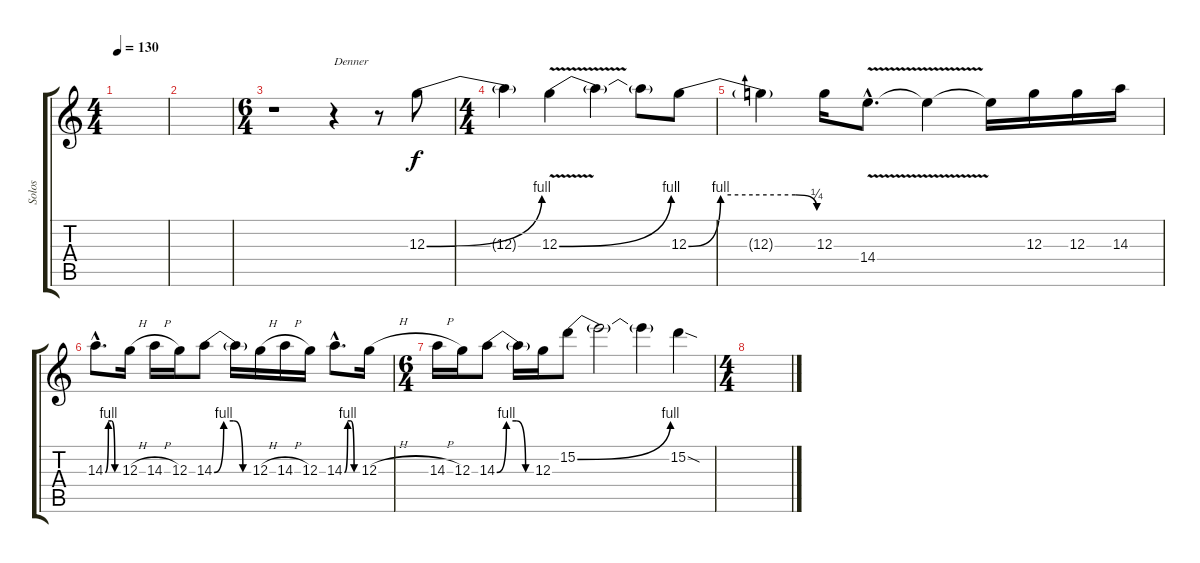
\track ("Solos" "Solos") {instrument distortionguitar}
\staff {score tabs}
\tuning (E4 B3 G3 D3 A2 E2) {hide}
\ts (4 4)
\tempo 130
\clef g2
\ks c
|
|
\ts (6 4)
r.1 r.4{txt "Denner"} r.8 12.3{be (bend 0 0 60 4)}.8 |
\ts (4 4)
12.3{t}.4 12.3{be (bend 0 0 60 4) v}.4 12.3{t}.4 12.3{t}.8 12.3{be (custom 0 0 15 4 30 4 50 4 60 1)}.8 |
12.3{t}.4 12.3.16 14.4{v hac}.8{d} 14.4{t}.4 14.4{t}.16 12.3.16 12.3.16 14.3.16 |
14.3{be (custom 0 0 15 4 30 4 45 0 60 0) hac}.8{d} 12.3{h}.16 14.3{h}.16 12.3.16 14.3{be (custom 0 0 15 4 30 4 45 0 60 0)}.8 14.3{t}.16 12.3{h}.16 14.3{h}.16 12.3.16 14.3{be (custom 0 0 15 4 30 4 45 0 60 0) hac}.8{d} 12.3{h}.16 |
\ts (6 4)
14.3{h}.16 12.3.16 14.3{be (custom 0 0 15 4 30 4 45 0 60 0)}.8 14.3{t}.16 12.3.16 15.2{be (bend 0 0 60 4)}.8 15.2{t}.2 15.2{t}.4 15.2{sod}.4 |
\ts (4 4)
